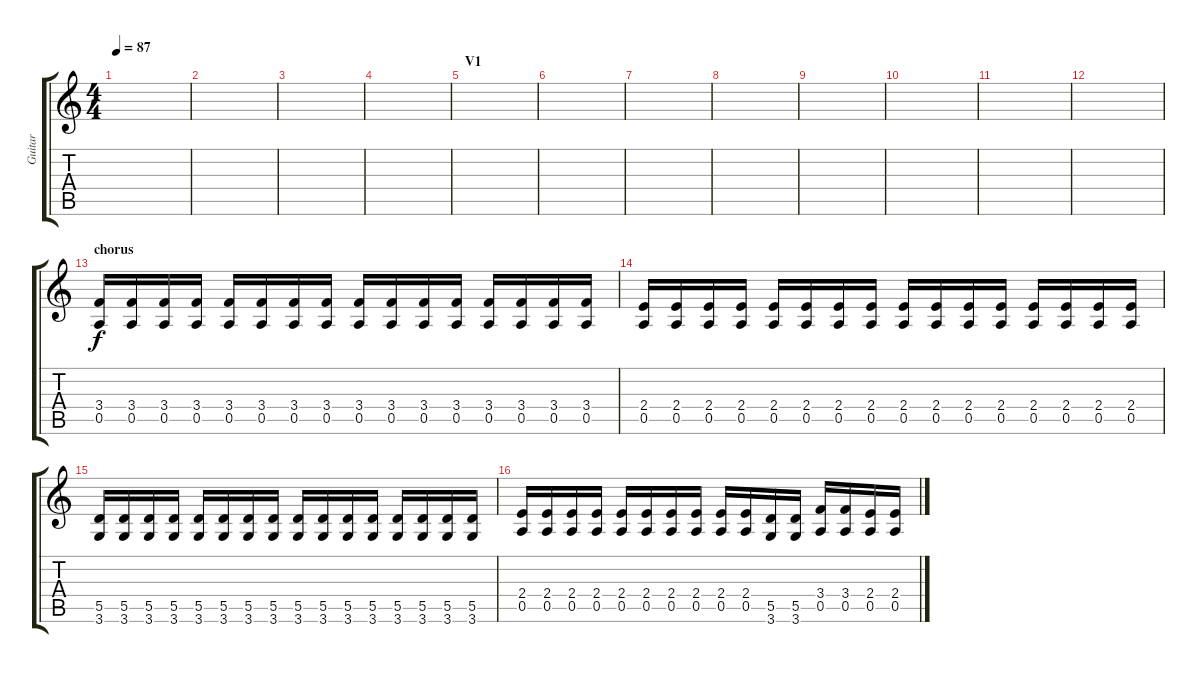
\track ("Guitar" "Guitar") {instrument electricguitarmuted}
\staff {score tabs}
\tuning (E4 B3 G3 D3 A2 E2) {hide}
\ts (4 4)
\tempo 87
\clef g2
\ks c
|
|
|
|
\section ("" "V1")
|
|
|
|
|
|
|
|
\section ("" "chorus")
(3.4 0.5).16 (3.4 0.5).16 (3.4 0.5).16 (3.4 0.5).16 (3.4 0.5).16 (3.4 0.5).16 (3.4 0.5).16 (3.4 0.5).16 (3.4 0.5).16 (3.4 0.5).16 (3.4 0.5).16 (3.4 0.5).16 (3.4 0.5).16 (3.4 0.5).16 (3.4 0.5).16 (3.4 0.5).16 |
(2.4 0.5).16 (2.4 0.5).16 (2.4 0.5).16 (2.4 0.5).16 (2.4 0.5).16 (2.4 0.5).16 (2.4 0.5).16 (2.4 0.5).16 (2.4 0.5).16 (2.4 0.5).16 (2.4 0.5).16 (2.4 0.5).16 (2.4 0.5).16 (2.4 0.5).16 (2.4 0.5).16 (2.4 0.5).16 |
(5.5 3.6).16 (5.5 3.6).16 (5.5 3.6).16 (5.5 3.6).16 (5.5 3.6).16 (5.5 3.6).16 (5.5 3.6).16 (5.5 3.6).16 (5.5 3.6).16 (5.5 3.6).16 (5.5 3.6).16 (5.5 3.6).16 (5.5 3.6).16 (5.5 3.6).16 (5.5 3.6).16 (5.5 3.6).16 |
(2.4 0.5).16 (2.4 0.5).16 (2.4 0.5).16 (2.4 0.5).16 (2.4 0.5).16 (2.4 0.5).16 (2.4 0.5).16 (2.4 0.5).16 (2.4 0.5).16 (2.4 0.5).16 (5.5 3.6).16 (5.5 3.6).16 (3.4 0.5).16 (3.4 0.5).16 (2.4 0.5).16 (2.4 0.5).16
